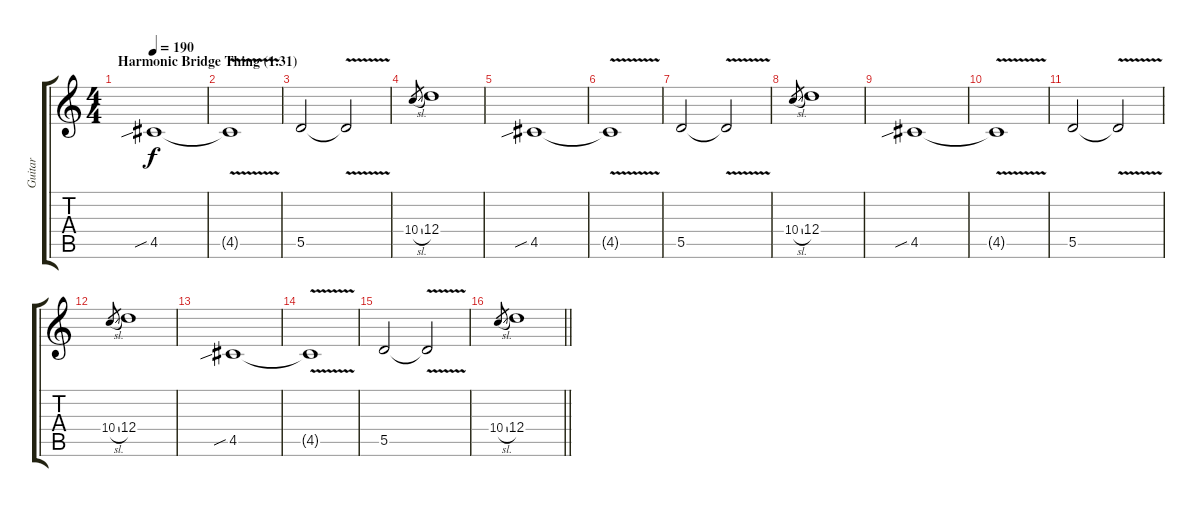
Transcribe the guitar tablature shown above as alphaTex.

\track ("Guitar" "Guitar") {instrument distortionguitar}
\staff {score tabs}
\tuning (E4 B3 G3 D3 A2 D2) {hide}
\ts (4 4)
\section ("" "Harmonic Bridge Thing (1.31)")
\tempo 190
\clef g2
\ks c
4.5{sib}.1{dy f} |
4.5{v t}.1 |
5.5.2 5.5{v t}.2 |
10.4{sl}.8{gr} 12.4.1 |
4.5{sib}.1 |
4.5{v t}.1 |
5.5.2 5.5{v t}.2 |
10.4{sl}.8{gr} 12.4.1 |
4.5{sib}.1 |
4.5{v t}.1 |
5.5.2 5.5{v t}.2 |
10.4{sl}.8{gr} 12.4.1 |
4.5{sib}.1 |
4.5{v t}.1 |
5.5.2 5.5{v t}.2 |
\barLineRight lightlight
10.4{sl}.8{gr} 12.4.1
